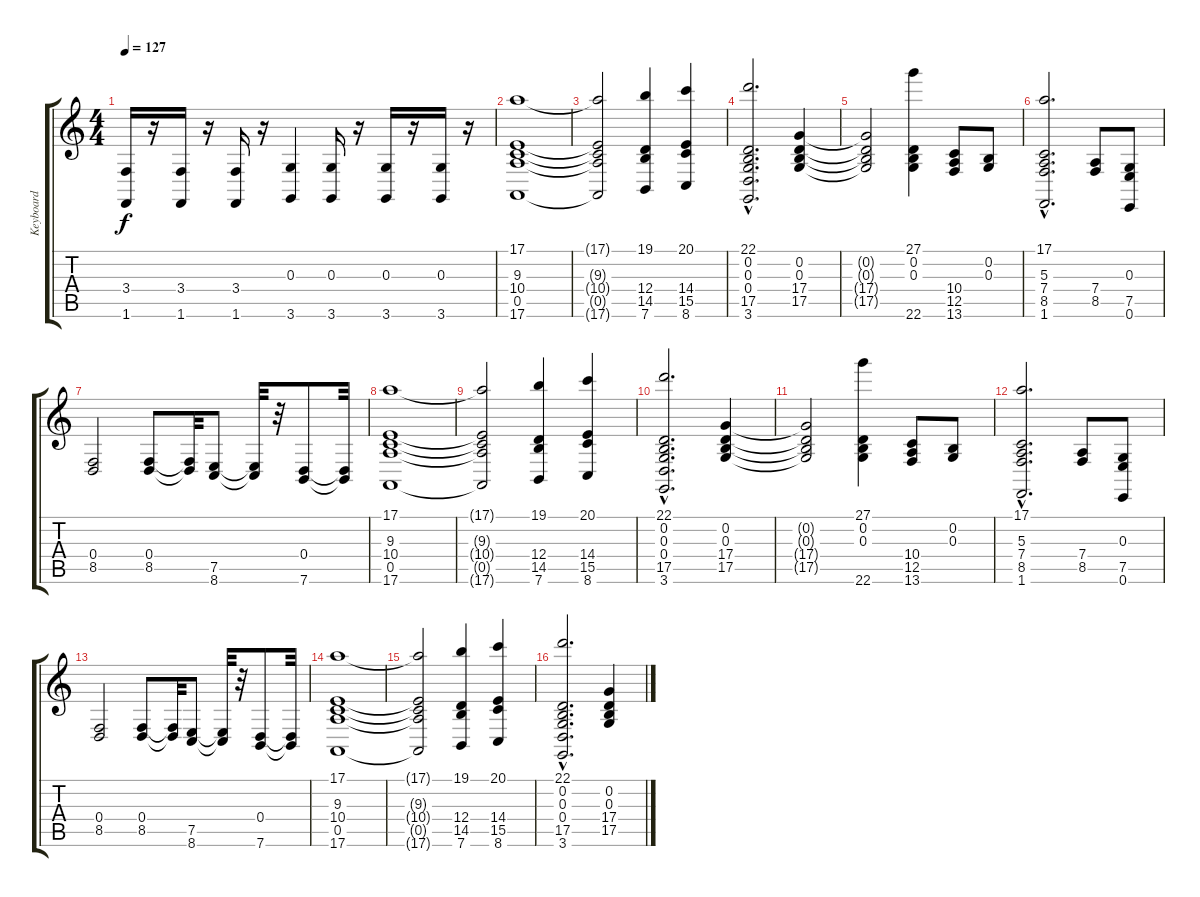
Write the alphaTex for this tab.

\track ("Keyboard" "Keyboard") {instrument stringensemble1}
\staff {score tabs}
\tuning (E4 B3 G3 D3 A2 E2) {hide}
\ts (4 4)
\tempo 127
\clef g2
\ks c
(3.4 1.6).16{dy f} r.16 (3.4 1.6).16 r.16 (3.4 1.6).16 r.16 (0.3 3.6).4 (0.3 3.6).16 r.16 (0.3 3.6).16 r.16 (0.3 3.6).16 r.16 |
(17.1 9.3 10.4 0.5 17.6).1 |
(17.1{t} 9.3{t} 10.4{t} 0.5{t} 17.6{t}).2 (19.1 12.4 14.5 7.6).4 (20.1 14.4 15.5 8.6).4 |
(22.1 0.2{hac} 0.3{hac} 0.4 17.5{hac} 3.6).2{d} (0.2 0.3 17.4 17.5).4 |
(0.2{t} 0.3{t} 17.4{t} 17.5{t}).2 (27.1 0.2 0.3 22.6).4 (10.4 12.5 13.6).8 (0.2 0.3).8 |
(17.1 5.3{hac} 7.4{hac} 8.5{hac} 1.6{hac}).2{d} (7.4 8.5).8 (0.3 7.5 0.6).8 |
(0.4 8.5).2 (0.4 8.5).8 (0.4{t} 8.5{t}).32 (7.5 8.6).8 (7.5{t} 8.6{t}).32 r.32 (0.4 7.6).8 (0.4{t} 7.6{t}).32 |
(17.1 9.3 10.4 0.5 17.6).1 |
(17.1{t} 9.3{t} 10.4{t} 0.5{t} 17.6{t}).2 (19.1 12.4 14.5 7.6).4 (20.1 14.4 15.5 8.6).4 |
(22.1 0.2{hac} 0.3{hac} 0.4 17.5{hac} 3.6).2{d} (0.2 0.3 17.4 17.5).4 |
(0.2{t} 0.3{t} 17.4{t} 17.5{t}).2 (27.1 0.2 0.3 22.6).4 (10.4 12.5 13.6).8 (0.2 0.3).8 |
(17.1 5.3{hac} 7.4{hac} 8.5{hac} 1.6{hac}).2{d} (7.4 8.5).8 (0.3 7.5 0.6).8 |
(0.4 8.5).2 (0.4 8.5).8 (0.4{t} 8.5{t}).32 (7.5 8.6).8 (7.5{t} 8.6{t}).32 r.32 (0.4 7.6).8 (0.4{t} 7.6{t}).32 |
(17.1 9.3 10.4 0.5 17.6).1 |
(17.1{t} 9.3{t} 10.4{t} 0.5{t} 17.6{t}).2 (19.1 12.4 14.5 7.6).4 (20.1 14.4 15.5 8.6).4 |
(22.1 0.2{hac} 0.3{hac} 0.4 17.5{hac} 3.6).2{d} (0.2 0.3 17.4 17.5).4
